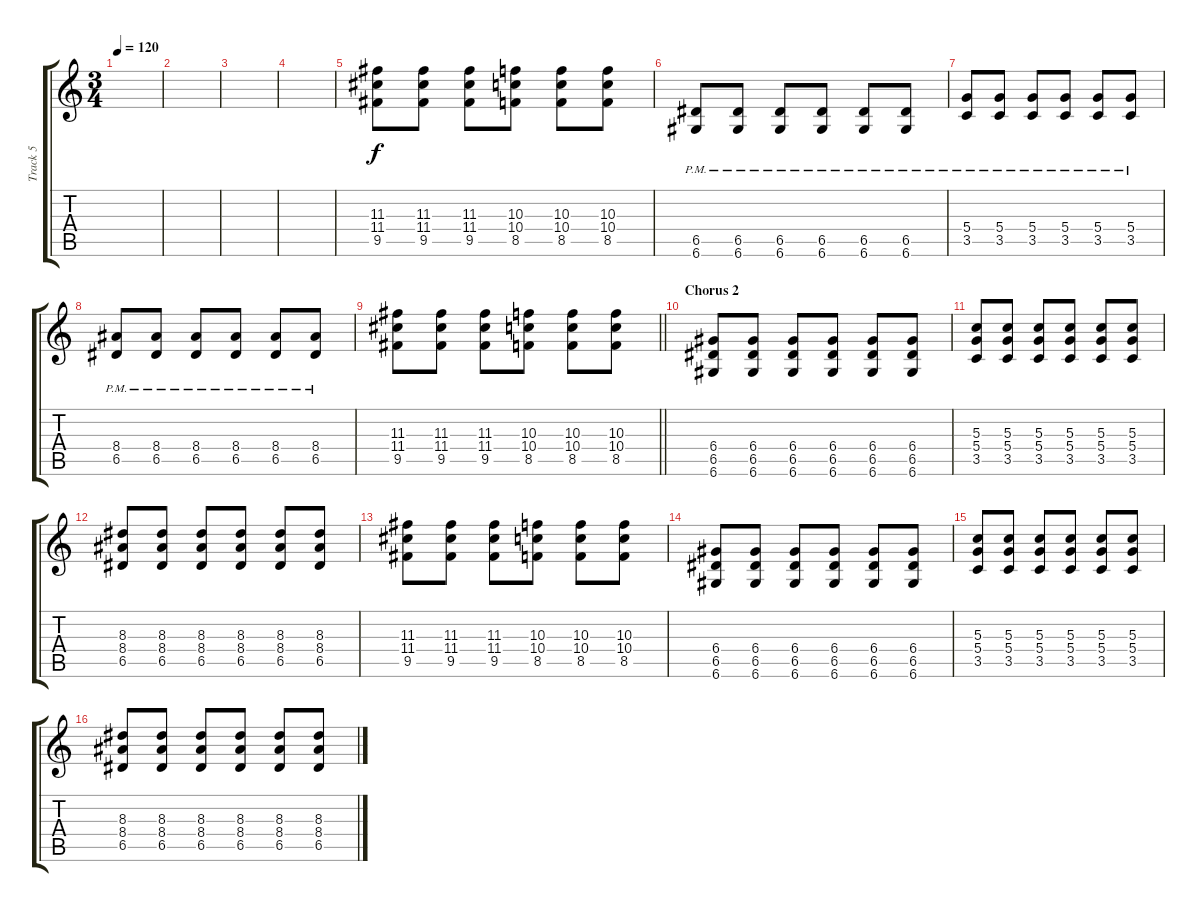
\track ("Track 5" "Track 5") {instrument distortionguitar}
\staff {score tabs}
\tuning (E4 B3 G3 D3 A2 D2) {hide}
\ts (3 4)
\tempo 120
\clef g2
\ks c
|
|
|
|
(11.3 11.4 9.5).8 (11.3 11.4 9.5).8 (11.3 11.4 9.5).8 (10.3 10.4 8.5).8 (10.3 10.4 8.5).8 (10.3 10.4 8.5).8 |
(6.5{pm} 6.6{pm}).8 (6.5{pm} 6.6{pm}).8 (6.5{pm} 6.6{pm}).8 (6.5{pm} 6.6{pm}).8 (6.5{pm} 6.6{pm}).8 (6.5{pm} 6.6{pm}).8 |
(5.4{pm} 3.5{pm}).8 (5.4{pm} 3.5{pm}).8 (5.4{pm} 3.5{pm}).8 (5.4{pm} 3.5{pm}).8 (5.4{pm} 3.5{pm}).8 (5.4{pm} 3.5{pm}).8 |
(8.4{pm} 6.5{pm}).8 (8.4{pm} 6.5{pm}).8 (8.4{pm} 6.5{pm}).8 (8.4{pm} 6.5{pm}).8 (8.4{pm} 6.5{pm}).8 (8.4{pm} 6.5{pm}).8 |
\barLineRight lightlight
(11.3 11.4 9.5).8 (11.3 11.4 9.5).8 (11.3 11.4 9.5).8 (10.3 10.4 8.5).8 (10.3 10.4 8.5).8 (10.3 10.4 8.5).8 |
\section ("" "Chorus 2")
(6.4 6.5 6.6).8 (6.4 6.5 6.6).8 (6.4 6.5 6.6).8 (6.4 6.5 6.6).8 (6.4 6.5 6.6).8 (6.4 6.5 6.6).8 |
(5.3 5.4 3.5).8 (5.3 5.4 3.5).8 (5.3 5.4 3.5).8 (5.3 5.4 3.5).8 (5.3 5.4 3.5).8 (5.3 5.4 3.5).8 |
(8.3 8.4 6.5).8 (8.3 8.4 6.5).8 (8.3 8.4 6.5).8 (8.3 8.4 6.5).8 (8.3 8.4 6.5).8 (8.3 8.4 6.5).8 |
(11.3 11.4 9.5).8 (11.3 11.4 9.5).8 (11.3 11.4 9.5).8 (10.3 10.4 8.5).8 (10.3 10.4 8.5).8 (10.3 10.4 8.5).8 |
(6.4 6.5 6.6).8 (6.4 6.5 6.6).8 (6.4 6.5 6.6).8 (6.4 6.5 6.6).8 (6.4 6.5 6.6).8 (6.4 6.5 6.6).8 |
(5.3 5.4 3.5).8 (5.3 5.4 3.5).8 (5.3 5.4 3.5).8 (5.3 5.4 3.5).8 (5.3 5.4 3.5).8 (5.3 5.4 3.5).8 |
(8.3 8.4 6.5).8 (8.3 8.4 6.5).8 (8.3 8.4 6.5).8 (8.3 8.4 6.5).8 (8.3 8.4 6.5).8 (8.3 8.4 6.5).8
